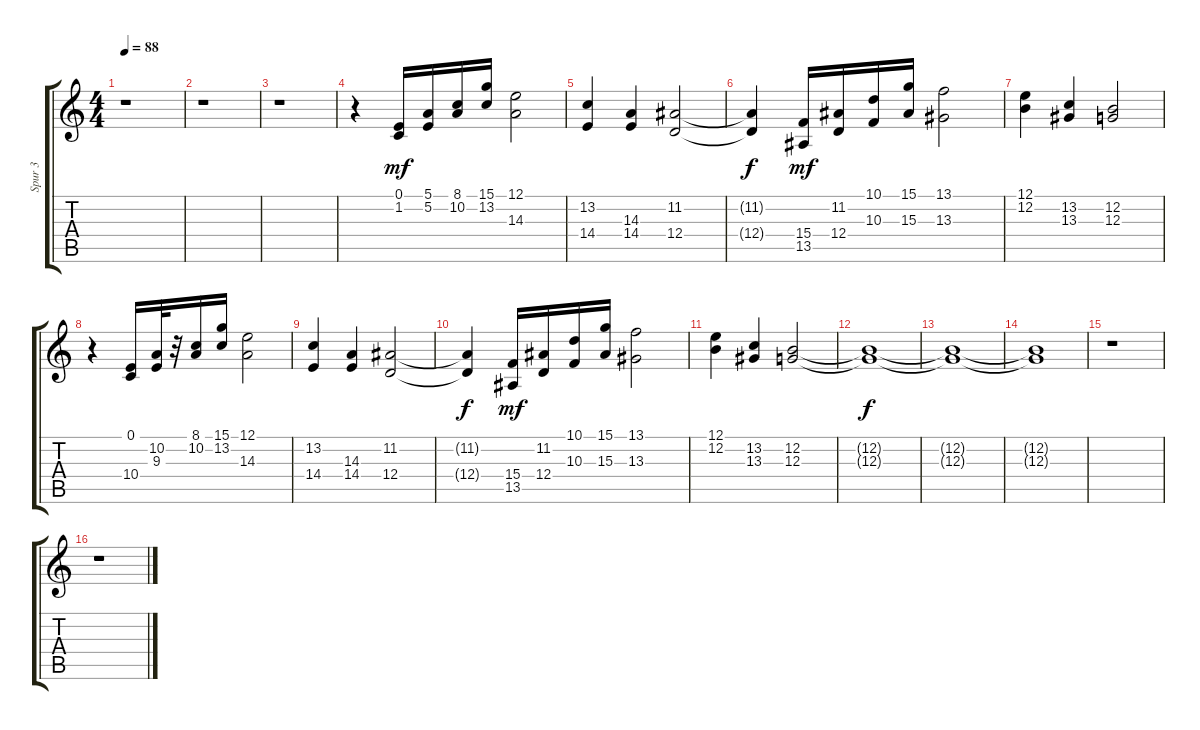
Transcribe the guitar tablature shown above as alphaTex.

\track ("Spur 3" "Spur 3") {instrument brasssection}
\staff {score tabs}
\tuning (E4 B3 G3 D3 A2 E2) {hide}
\ts (4 4)
\tempo 88
\clef g2
\ks c
r.1{dy f} |
r.1 |
r.1 |
r.4 (0.1 1.2).16{dy mf} (5.1 5.2).16 (8.1 10.2).16 (15.1 13.2).16 (12.1 14.3).2 |
(13.2 14.4).4 (14.3 14.4).4 (11.2 12.4).2 |
(11.2{t} 12.4{t}).4{dy f} (15.4 13.5).16{dy mf} (11.2 12.4).16 (10.1 10.3).16 (15.1 15.3).16 (13.1 13.3).2 |
(12.1 12.2).4 (13.2 13.3).4 (12.2 12.3).2 |
r.4 (0.1 10.4).16 (10.2 9.3).32 r.32 (8.1 10.2).16 (15.1 13.2).16 (12.1 14.3).2 |
(13.2 14.4).4 (14.3 14.4).4 (11.2 12.4).2 |
(11.2{t} 12.4{t}).4{dy f} (15.4 13.5).16{dy mf} (11.2 12.4).16 (10.1 10.3).16 (15.1 15.3).16 (13.1 13.3).2 |
(12.1 12.2).4 (13.2 13.3).4 (12.2 12.3).2 |
(12.2{t} 12.3{t}).1{dy f} |
(12.2{t} 12.3{t}).1 |
(12.2{t} 12.3{t}).1 |
r.1 |
r.1
